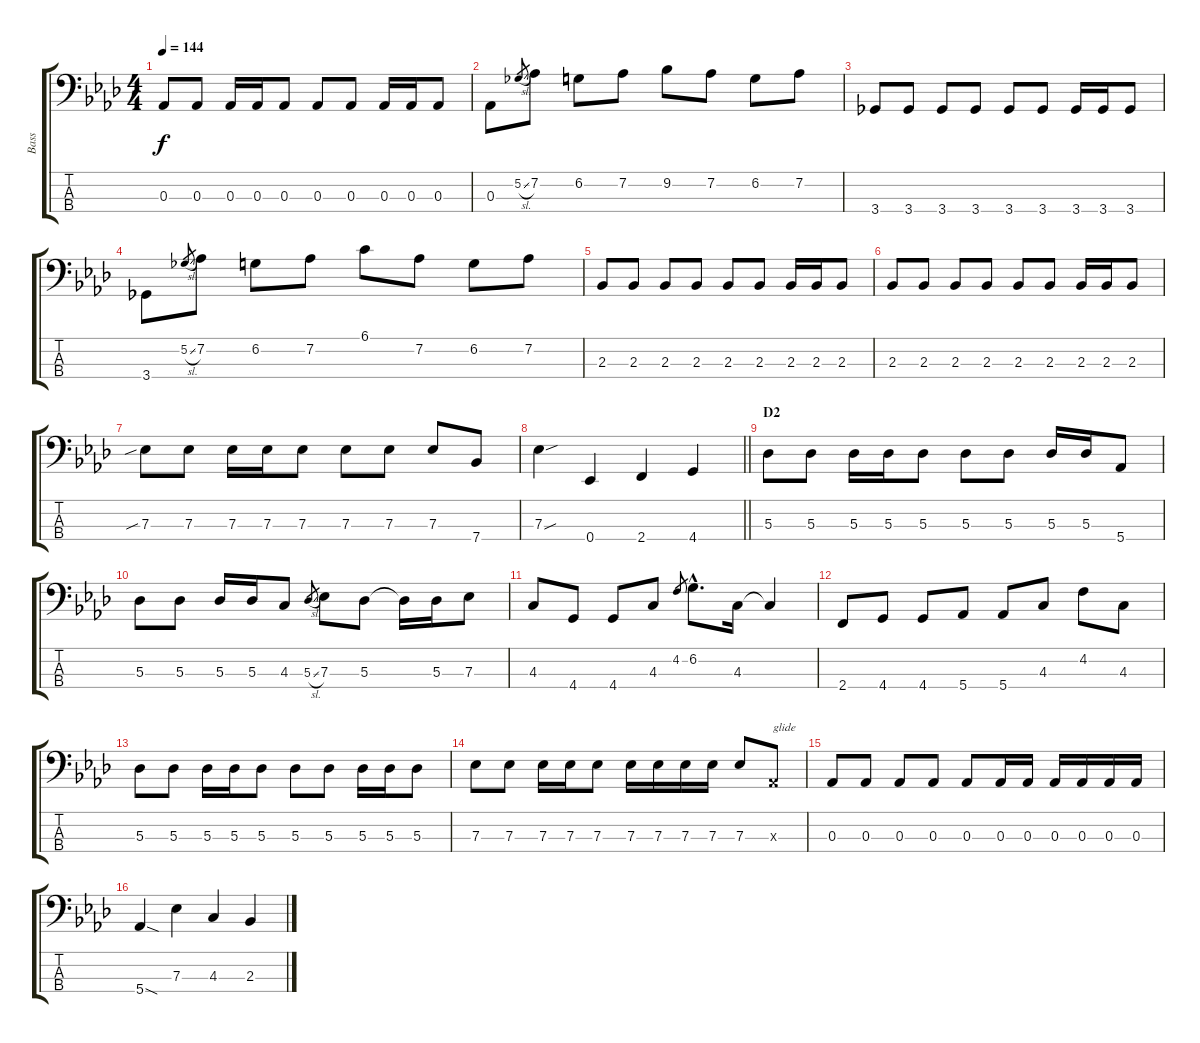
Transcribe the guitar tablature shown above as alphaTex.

\track ("Bass" "Bass") {instrument electricbasspick}
\staff {score tabs}
\tuning (Gb2 Db2 Ab1 Eb1) {hide}
\ts (4 4)
\tempo 144
\clef f4
\ks ab
0.3.8{dy f} 0.3.8 0.3.16 0.3.16 0.3.8 0.3.8 0.3.8 0.3.16 0.3.16 0.3.8 |
0.3.8 5.2{sl}.8{gr} 7.2.8 6.2.8 7.2.8 9.2.8 7.2.8 6.2.8 7.2.8 |
3.4.8 3.4.8 3.4.8 3.4.8 3.4.8 3.4.8 3.4.16 3.4.16 3.4.8 |
3.4.8 5.2{sl}.8{gr} 7.2.8 6.2.8 7.2.8 6.1.8 7.2.8 6.2.8 7.2.8 |
2.3.8 2.3.8 2.3.8 2.3.8 2.3.8 2.3.8 2.3.16 2.3.16 2.3.8 |
2.3.8 2.3.8 2.3.8 2.3.8 2.3.8 2.3.8 2.3.16 2.3.16 2.3.8 |
7.3{sib}.8 7.3.8 7.3.16 7.3.16 7.3.8 7.3.8 7.3.8 7.3.8 7.4.8 |
\barLineRight lightlight
7.3{sou}.4 0.4.4 2.4.4 4.4.4 |
\section ("" "D2")
5.3.8 5.3.8 5.3.16 5.3.16 5.3.8 5.3.8 5.3.8 5.3.16 5.3.16 5.4.8 |
5.3.8 5.3.8 5.3.16 5.3.16 4.3.8 5.3{sl}.8{gr} 7.3.8 5.3.8 5.3{t}.16 5.3.16 7.3.8 |
4.3.8 4.4.8 4.4.8 4.3.8 4.2.8{gr} 6.2{hac}.8{d} 4.3.16 4.3{t}.4 |
2.4.8 4.4.8 4.4.8 5.4.8 5.4.8 4.3.8 4.2.8 4.3.8 |
5.3.8 5.3.8 5.3.16 5.3.16 5.3.8 5.3.8 5.3.8 5.3.16 5.3.16 5.3.8 |
7.3.8 7.3.8 7.3.16 7.3.16 7.3.8 7.3.16 7.3.16 7.3.16 7.3.16 7.3.8 0.3{x}.8{txt "glide"} |
0.3.8 0.3.8 0.3.8 0.3.8 0.3.8 0.3.16 0.3.16 0.3.16 0.3.16 0.3.16 0.3.16 |
5.4{sod}.4 7.3.4 4.3.4 2.3.4
